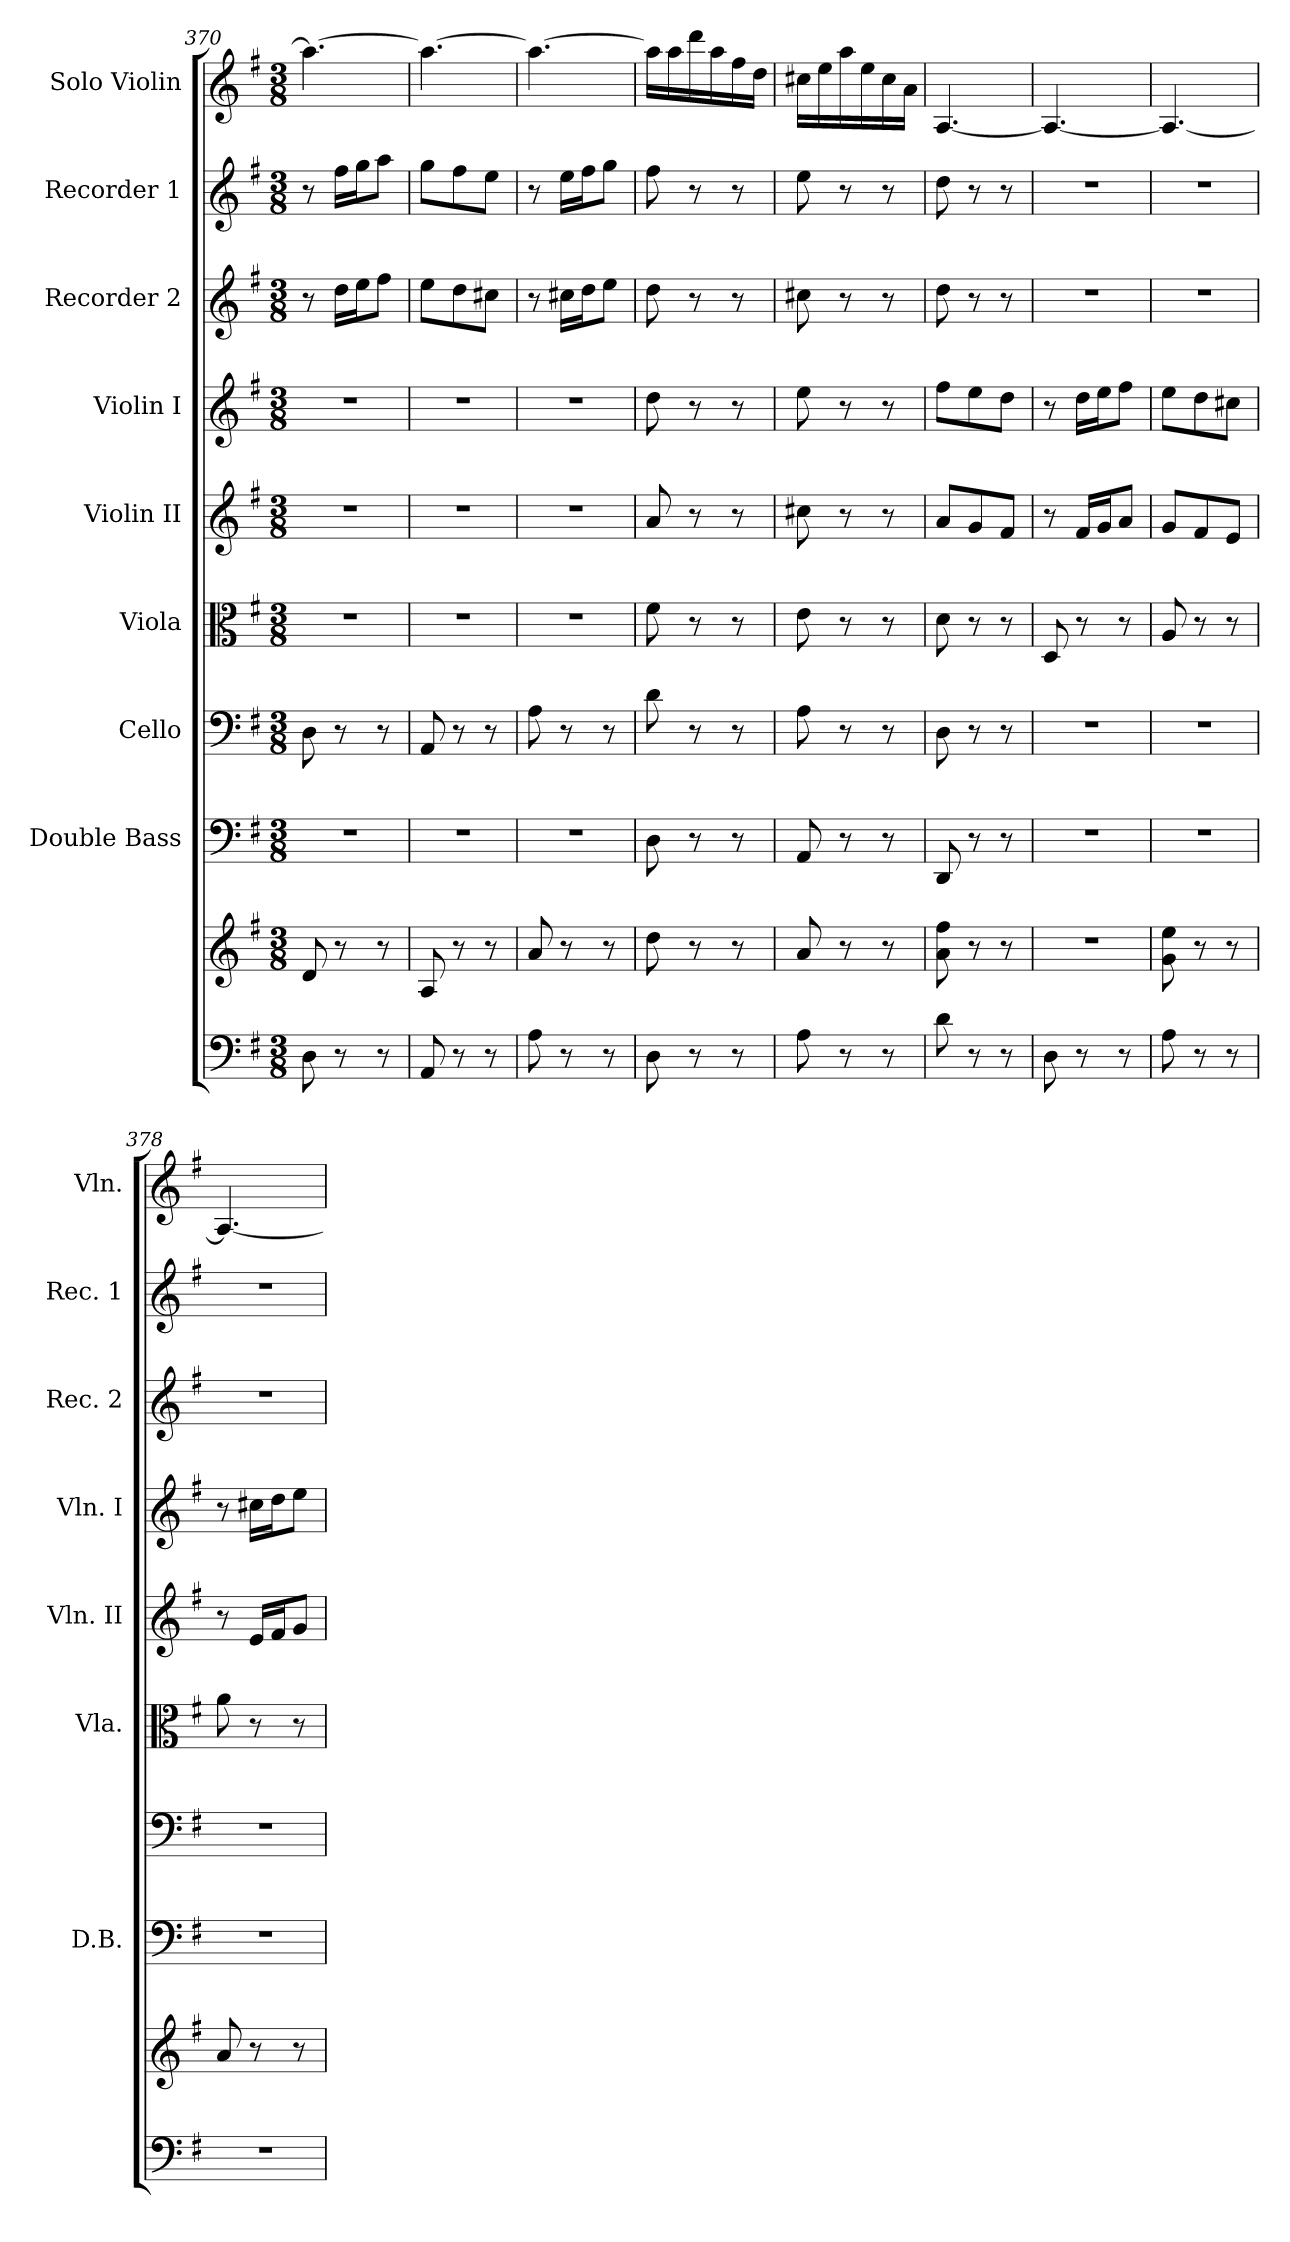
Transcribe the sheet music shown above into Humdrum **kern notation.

**kern	**kern	**kern	**kern	**kern	**kern	**kern	**kern	**kern	**kern
*part9	*part9	*part8	*part7	*part6	*part5	*part4	*part3	*part2	*part1
*staff10	*staff9	*staff8	*staff7	*staff6	*staff5	*staff4	*staff3	*staff2	*staff1
*	*	*I"Double Bass	*I"Cello	*I"Viola	*I"Violin II	*I"Violin I	*I"Recorder 2	*I"Recorder 1	*I"Solo Violin
*	*	*I'D.B.	*	*I'Vla.	*I'Vln. II	*I'Vln. I	*I'Rec. 2	*I'Rec. 1	*I'Vln.
*clefF4	*clefG2	*clefF4	*clefF4	*clefC3	*clefG2	*clefG2	*clefG2	*clefG2	*clefG2
*	*	*ITrd7c12	*	*	*	*	*	*	*
*k[f#]	*k[f#]	*k[f#]	*k[f#]	*k[f#]	*k[f#]	*k[f#]	*k[f#]	*k[f#]	*k[f#]
*G:	*G:	*G:	*G:	*G:	*G:	*G:	*G:	*G:	*G:
*M3/8	*M3/8	*M3/8	*M3/8	*M3/8	*M3/8	*M3/8	*M3/8	*M3/8	*M3/8
=370	=370	=370	=370	=370	=370	=370	=370	=370	=370
8D\	8d/	4.r	8D\	4.r	4.r	4.r	8r	8r	4.aa\_
8r	8r	.	8r	.	.	.	16dd\LL	16ff#\LL	.
.	.	.	.	.	.	.	16ee\J	16gg\J	.
8r	8r	.	8r	.	.	.	8ff#\J	8aa\J	.
=371	=371	=371	=371	=371	=371	=371	=371	=371	=371
8AA/	8A/	4.r	8AA/	4.r	4.r	4.r	8ee\L	8gg\L	4.aa\_
8r	8r	.	8r	.	.	.	8dd\	8ff#\	.
8r	8r	.	8r	.	.	.	8cc#X\J	8ee\J	.
=372	=372	=372	=372	=372	=372	=372	=372	=372	=372
8A\	8a/	4.r	8A\	4.r	4.r	4.r	8r	8r	4.aa\_
8r	8r	.	8r	.	.	.	16cc#X\LL	16ee\LL	.
.	.	.	.	.	.	.	16dd\J	16ff#\J	.
8r	8r	.	8r	.	.	.	8ee\J	8gg\J	.
=373	=373	=373	=373	=373	=373	=373	=373	=373	=373
8D\	8dd\	8DD\	8d\	8f#\	8a/	8dd\	8dd\	8ff#\	16aa\LL]
.	.	.	.	.	.	.	.	.	16aa\
8r	8r	8r	8r	8r	8r	8r	8r	8r	16ddd\
.	.	.	.	.	.	.	.	.	16aa\
8r	8r	8r	8r	8r	8r	8r	8r	8r	16ff#\
.	.	.	.	.	.	.	.	.	16dd\JJ
=374	=374	=374	=374	=374	=374	=374	=374	=374	=374
8A\	8a/	8AAA/	8A\	8e\	8cc#X\	8ee\	8cc#X\	8ee\	16cc#X\LL
.	.	.	.	.	.	.	.	.	16ee\
8r	8r	8r	8r	8r	8r	8r	8r	8r	16aa\
.	.	.	.	.	.	.	.	.	16ee\
8r	8r	8r	8r	8r	8r	8r	8r	8r	16cc#\
.	.	.	.	.	.	.	.	.	16a\JJ
=375	=375	=375	=375	=375	=375	=375	=375	=375	=375
8d\	8a\ 8ff#\	8DDD/	8D\	8d\	8a/L	8ff#\L	8dd\	8dd\	[4.A/
8r	8r	8r	8r	8r	8g/	8ee\	8r	8r	.
8r	8r	8r	8r	8r	8f#/J	8dd\J	8r	8r	.
=376	=376	=376	=376	=376	=376	=376	=376	=376	=376
8D\	4.r	4.r	4.r	8D/	8r	8r	4.r	4.r	4.A/_
8r	.	.	.	8r	16f#/LL	16dd\LL	.	.	.
.	.	.	.	.	16g/J	16ee\J	.	.	.
8r	.	.	.	8r	8a/J	8ff#\J	.	.	.
=377	=377	=377	=377	=377	=377	=377	=377	=377	=377
8A\	8g\ 8ee\	4.r	4.r	8A/	8g/L	8ee\L	4.r	4.r	4.A/_
8r	8r	.	.	8r	8f#/	8dd\	.	.	.
8r	8r	.	.	8r	8e/J	8cc#X\J	.	.	.
=378	=378	=378	=378	=378	=378	=378	=378	=378	=378
4.r	8a/	4.r	4.r	8a\	8r	8r	4.r	4.r	4.A/_
.	8r	.	.	8r	16e/LL	16cc#X\LL	.	.	.
.	.	.	.	.	16f#/J	16dd\J	.	.	.
.	8r	.	.	8r	8g/J	8ee\J	.	.	.
=	=	=	=	=	=	=	=	=	=
*-	*-	*-	*-	*-	*-	*-	*-	*-	*-
